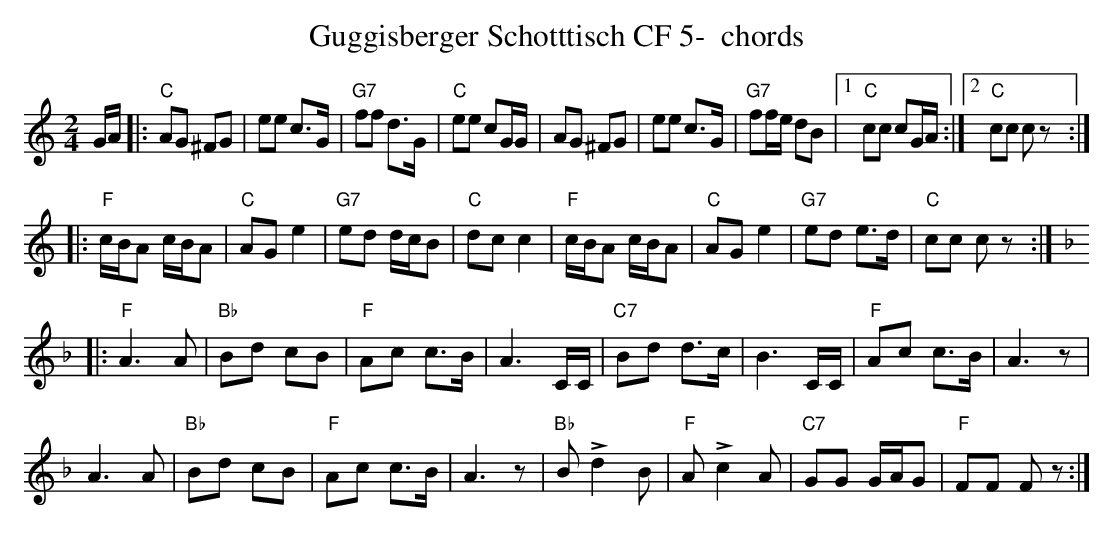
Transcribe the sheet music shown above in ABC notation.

X:1
T:Guggisberger Schotttisch CF 5-  chords
M:2/4
L:1/8
K:Cmaj%%MIDI gchordon
G/2A/2 |: "C"AG ^FG | ee c>G | "G7"ff d>G | "C"ee cG/2G/2 | AG ^FG | ee c>G | "G7"ff/2e/2 dB |1 "C"cc cG/2A/2 :|2 "C"cc cz ::
"F"c/2B/2A c/2B/2A | "C"AGe2 | "G7"ed d/2c/2B | "C"dcc2 | "F"c/2B/2A c/2B/2A | "C"AGe2 | "G7"ed e>d | "C"cc cz :: [K:Fmaj]
"F"A3A | "Bb"Bd cB | "F"Ac c>B | A3C/2C/2 | "C7"Bd d>c | B3C/2C/2 | "F"Ac c>B | A3z |
A3A | "Bb"Bd cB | "F"Ac c>B | A3z | "Bb"B!>!d2B | "F"A!>!c2A | "C7"GG G/2A/2G | "F"FF Fz :|
